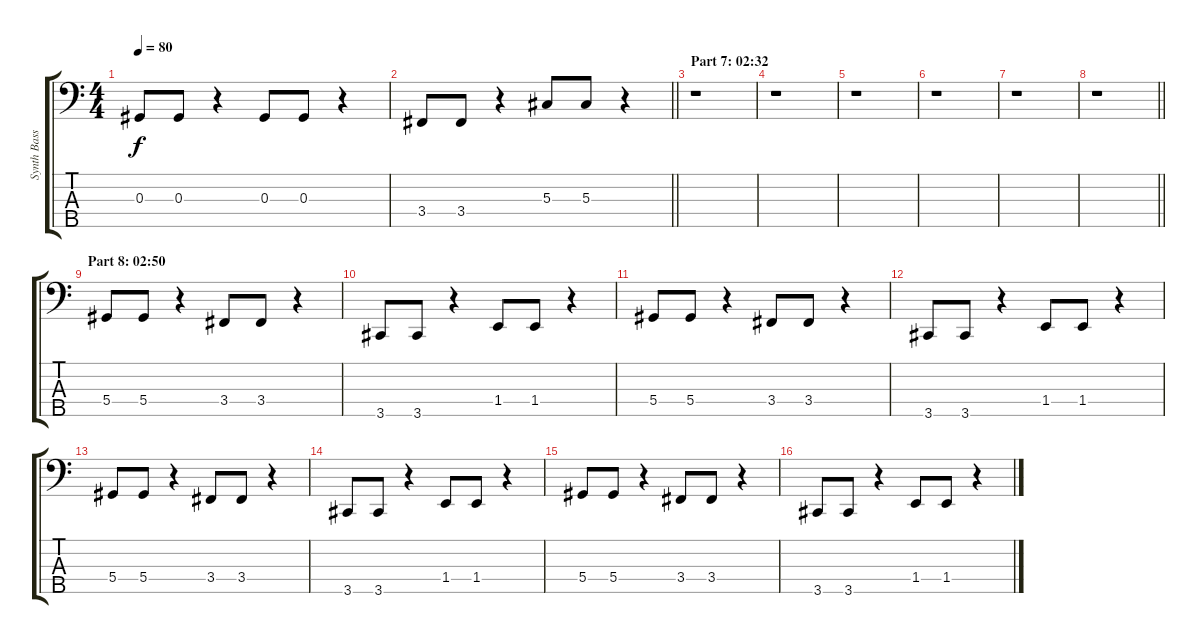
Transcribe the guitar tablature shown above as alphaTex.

\track ("Synth Bass [5-string]" "Synth Bass") {instrument synthbass1}
\staff {score tabs}
\tuning (Gb2 Db2 Ab1 Eb1 Bb0) {hide}
\ts (4 4)
\tempo 80
\clef f4
\ks c
0.3.8{dy f} 0.3.8 r.4 0.3.8 0.3.8 r.4 |
\barLineRight lightlight
3.4.8 3.4.8 r.4 5.3.8 5.3.8 r.4 |
\section ("" "Part 7: 02:32")
r.1 |
r.1 |
r.1 |
r.1 |
r.1 |
\barLineRight lightlight
r.1 |
\section ("" "Part 8: 02:50")
5.4.8 5.4.8 r.4 3.4.8 3.4.8 r.4 |
3.5.8 3.5.8 r.4 1.4.8 1.4.8 r.4 |
5.4.8 5.4.8 r.4 3.4.8 3.4.8 r.4 |
3.5.8 3.5.8 r.4 1.4.8 1.4.8 r.4 |
5.4.8 5.4.8 r.4 3.4.8 3.4.8 r.4 |
3.5.8 3.5.8 r.4 1.4.8 1.4.8 r.4 |
5.4.8 5.4.8 r.4 3.4.8 3.4.8 r.4 |
3.5.8 3.5.8 r.4 1.4.8 1.4.8 r.4
